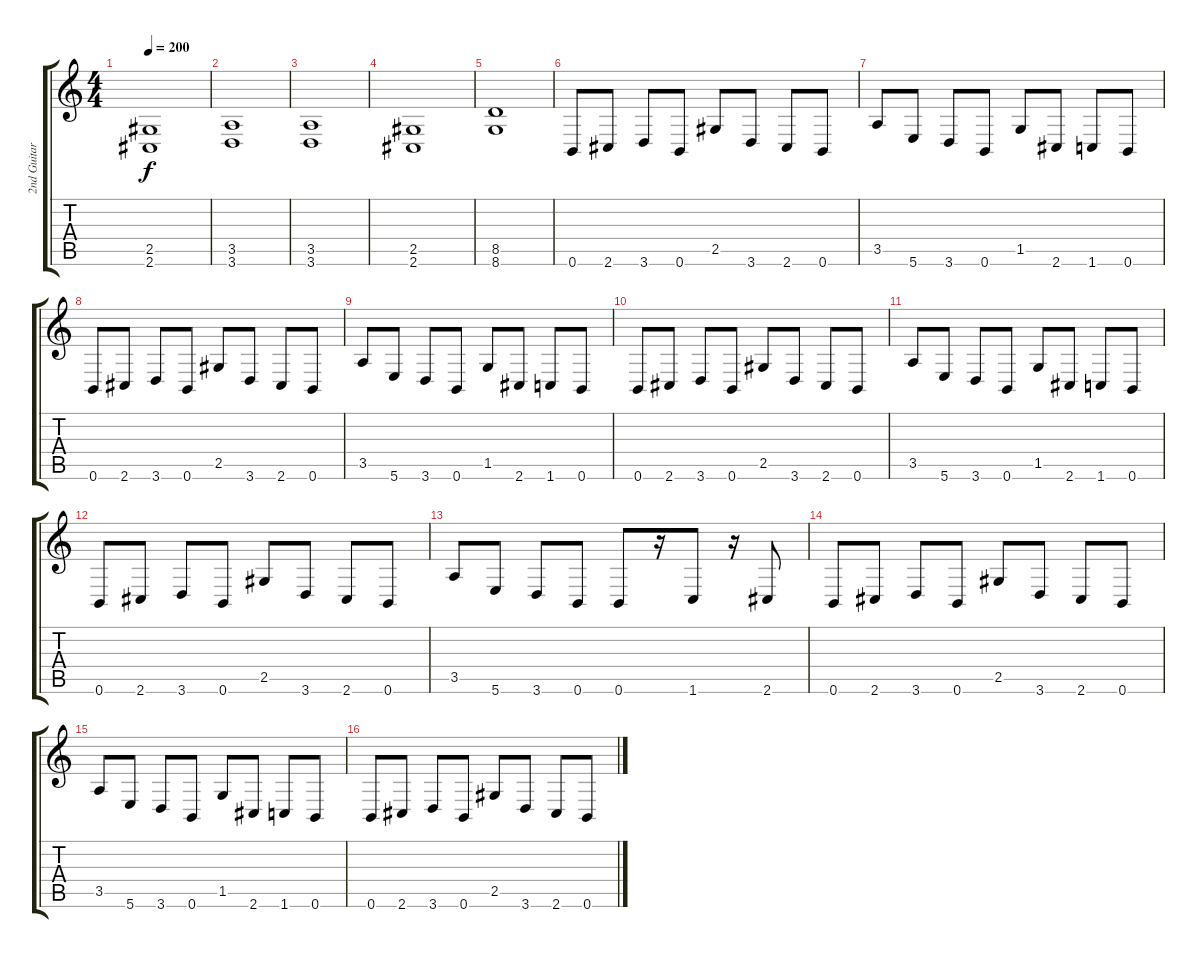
\track ("2nd Guitar" "2nd Guitar") {instrument distortionguitar}
\staff {score tabs}
\tuning (Db4 Ab3 E3 B2 Gb2 B1) {hide}
\ts (4 4)
\tempo 200
\clef g2
\ks c
(2.5 2.6).1{dy f} |
(3.5 3.6).1 |
(3.5 3.6).1 |
(2.5 2.6).1 |
(8.5 8.6).1 |
0.6.8 2.6.8 3.6.8 0.6.8 2.5.8 3.6.8 2.6.8 0.6.8 |
3.5.8 5.6.8 3.6.8 0.6.8 1.5.8 2.6.8 1.6.8 0.6.8 |
0.6.8 2.6.8 3.6.8 0.6.8 2.5.8 3.6.8 2.6.8 0.6.8 |
3.5.8 5.6.8 3.6.8 0.6.8 1.5.8 2.6.8 1.6.8 0.6.8 |
0.6.8 2.6.8 3.6.8 0.6.8 2.5.8 3.6.8 2.6.8 0.6.8 |
3.5.8 5.6.8 3.6.8 0.6.8 1.5.8 2.6.8 1.6.8 0.6.8 |
0.6.8 2.6.8 3.6.8 0.6.8 2.5.8 3.6.8 2.6.8 0.6.8 |
3.5.8 5.6.8 3.6.8 0.6.8 0.6.8 r.16 1.6.8 r.16 2.6.8 |
0.6.8 2.6.8 3.6.8 0.6.8 2.5.8 3.6.8 2.6.8 0.6.8 |
3.5.8 5.6.8 3.6.8 0.6.8 1.5.8 2.6.8 1.6.8 0.6.8 |
0.6.8 2.6.8 3.6.8 0.6.8 2.5.8 3.6.8 2.6.8 0.6.8
